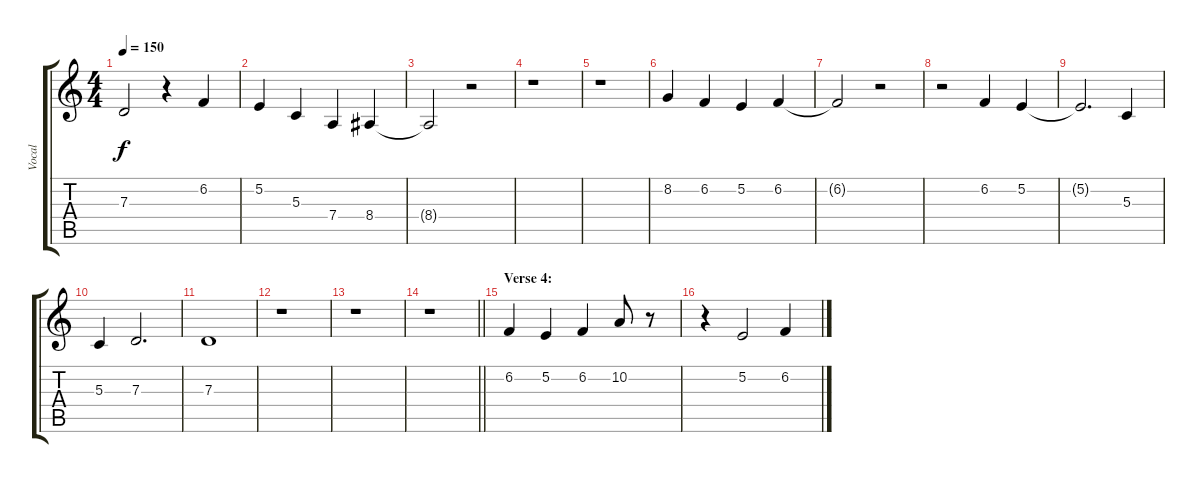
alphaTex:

\track ("Vocal" "Vocal") {instrument oboe}
\staff {score tabs}
\tuning (E4 B3 G3 D3 A2 E2) {hide}
\ts (4 4)
\tempo 150
\clef g2
\ks c
7.3{t}.2{dy f} r.4 6.2.4 |
5.2.4 5.3.4 7.4.4 8.4.4 |
8.4{t}.2 r.2 |
r.1 |
r.1 |
8.2.4 6.2.4 5.2.4 6.2.4 |
6.2{t}.2 r.2 |
r.2 6.2.4 5.2.4 |
5.2{t}.2{d} 5.3.4 |
5.3.4 7.3.2{d} |
7.3.1 |
r.1 |
r.1 |
\barLineRight lightlight
r.1 |
\section ("" "Verse 4:")
6.2.4 5.2.4 6.2.4 10.2.8 r.8 |
r.4 5.2.2 6.2.4
